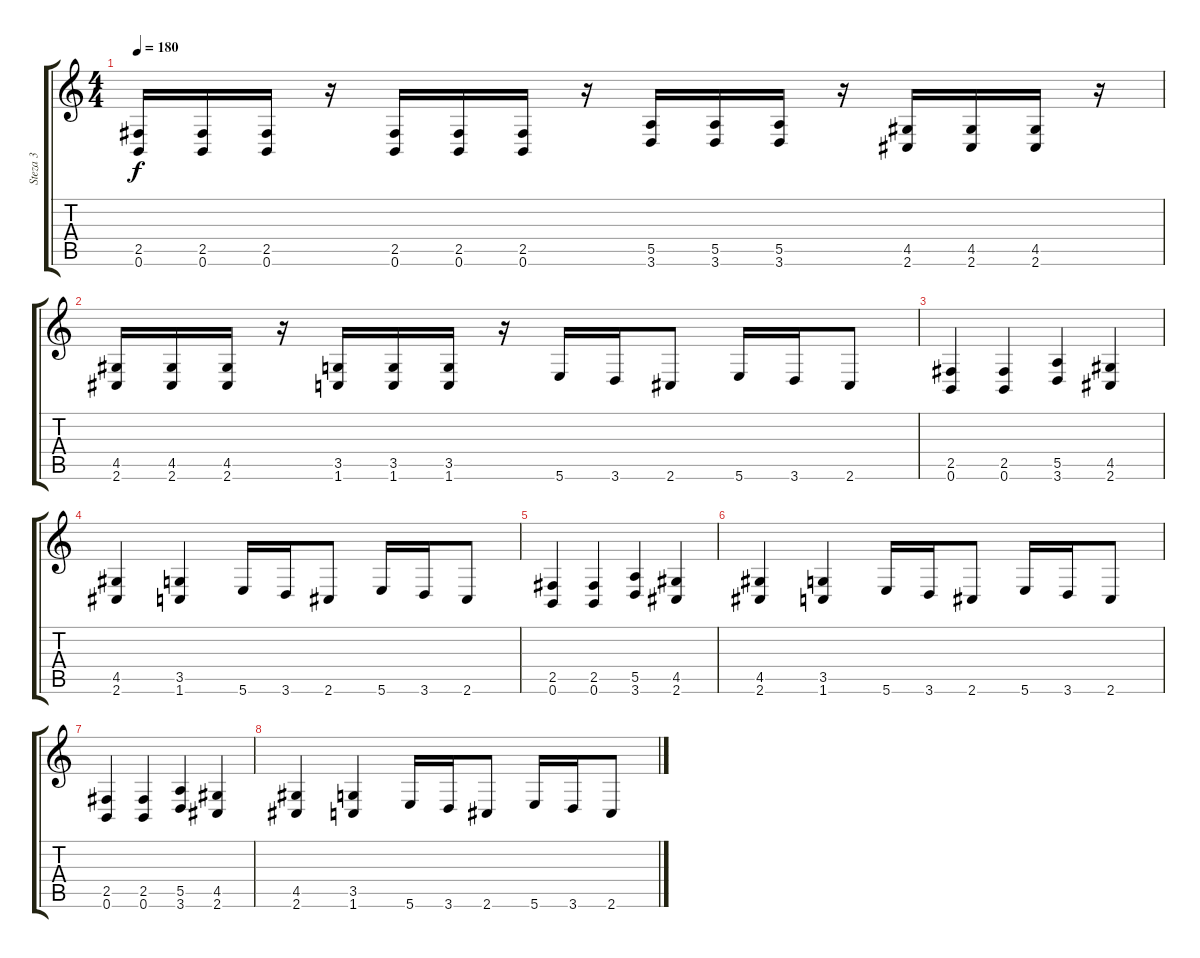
\track ("Steza 3" "Steza 3") {instrument overdrivenguitar}
\staff {score tabs}
\tuning (B3 Gb3 D3 A2 E2 B1) {hide}
\ts (4 4)
\tempo 180
\clef g2
\ks c
(2.5 0.6).16{dy f} (2.5 0.6).16 (2.5 0.6).16 r.16 (2.5 0.6).16 (2.5 0.6).16 (2.5 0.6).16 r.16 (5.5 3.6).16 (5.5 3.6).16 (5.5 3.6).16 r.16 (4.5 2.6).16 (4.5 2.6).16 (4.5 2.6).16 r.16 |
(4.5 2.6).16 (4.5 2.6).16 (4.5 2.6).16 r.16 (3.5 1.6).16 (3.5 1.6).16 (3.5 1.6).16 r.16 5.6.16 3.6.16 2.6.8 5.6.16 3.6.16 2.6.8 |
(2.5 0.6).4 (2.5 0.6).4 (5.5 3.6).4 (4.5 2.6).4 |
(4.5 2.6).4 (3.5 1.6).4 5.6.16 3.6.16 2.6.8 5.6.16 3.6.16 2.6.8 |
(2.5 0.6).4 (2.5 0.6).4 (5.5 3.6).4 (4.5 2.6).4 |
(4.5 2.6).4 (3.5 1.6).4 5.6.16 3.6.16 2.6.8 5.6.16 3.6.16 2.6.8 |
(2.5 0.6).4 (2.5 0.6).4 (5.5 3.6).4 (4.5 2.6).4 |
(4.5 2.6).4 (3.5 1.6).4 5.6.16 3.6.16 2.6.8 5.6.16 3.6.16 2.6.8
